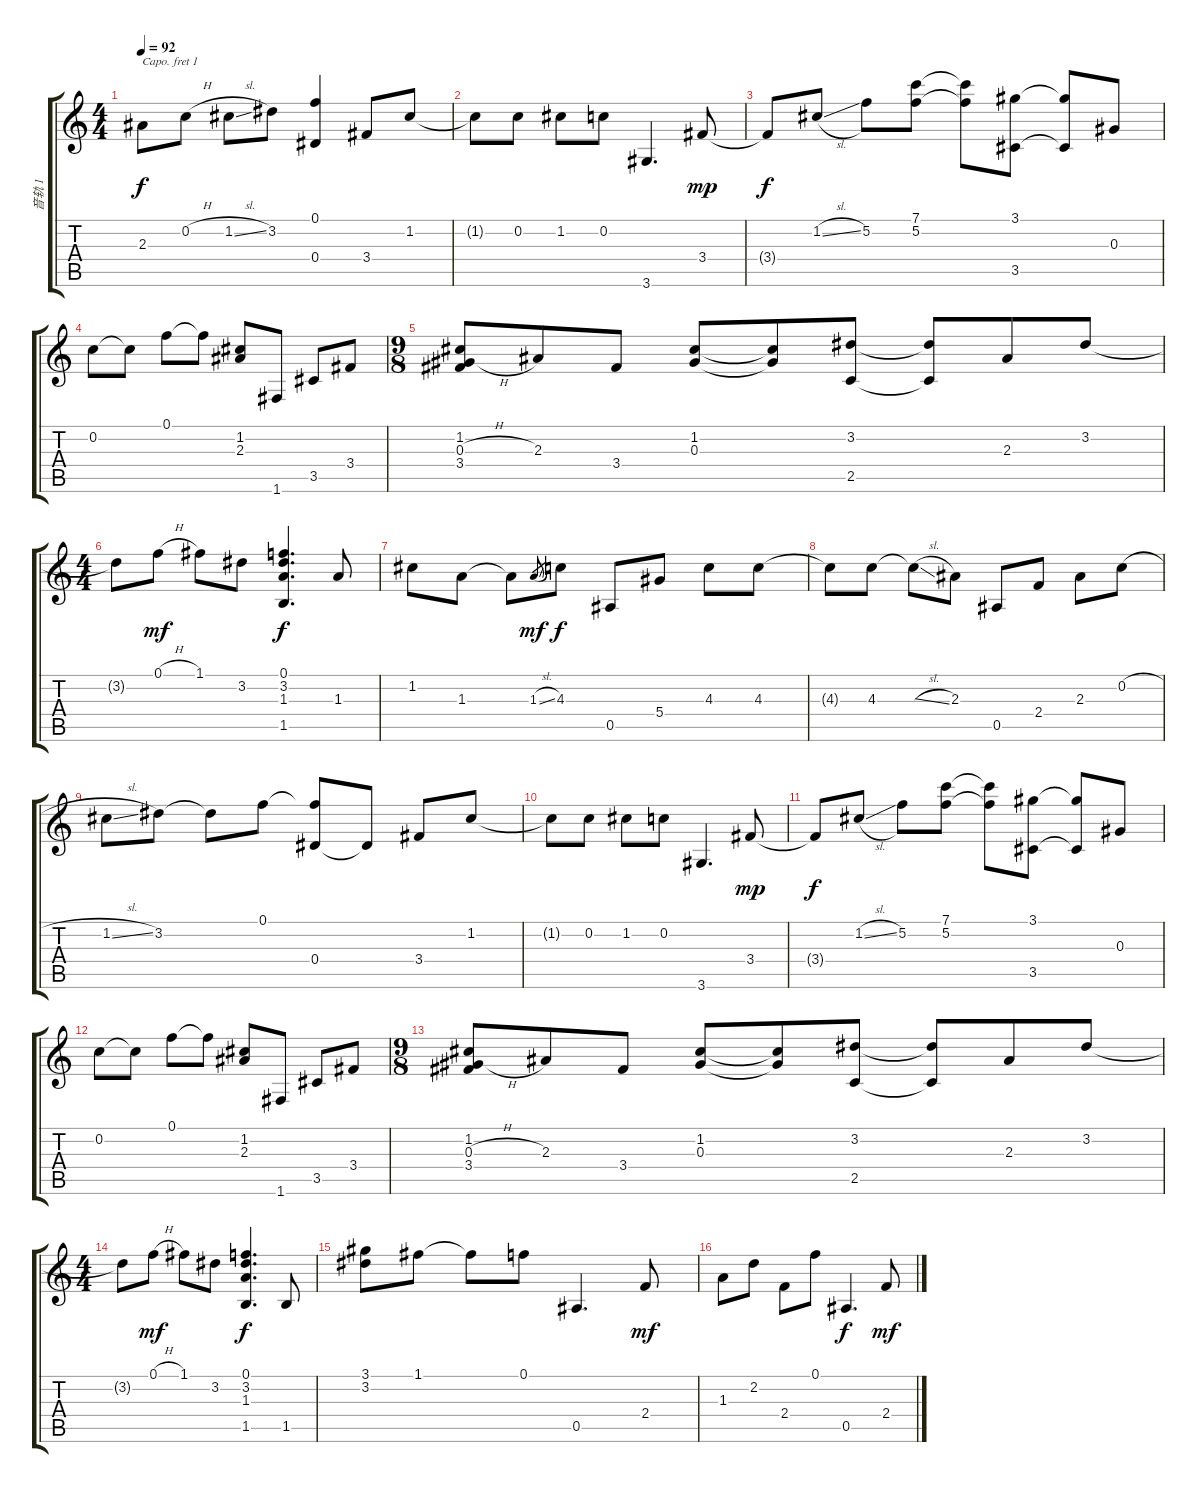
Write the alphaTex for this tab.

\track ("音轨 1" "音轨 1") {instrument acousticguitarsteel}
\staff {score tabs}
\capo 1
\tuning (E4 B3 G3 D3 A2 E2) {hide}
\ts (4 4)
\tempo 92
\clef g2
\ks c
2.3.8{dy f} 0.2{h}.8 1.2{sl}.8 3.2.8 (0.1 0.4).4 3.4.8 1.2.8 |
1.2{t}.8 0.2.8 1.2.8 0.2.8 3.6.4{d} 3.4.8{dy mp} |
3.4{t}.8{dy f} 1.2{sl}.8 5.2.8 (7.1 5.2).8 (7.1{t} 5.2{t}).8 (3.1 3.5).8 (3.1{t} 3.5{t}).8 0.3.8 |
0.2.8 0.2{t}.8 0.1.8 0.1{t}.8 (1.2 2.3).8 1.6.8 3.5.8 3.4.8 |
\ts (9 8)
(1.2 0.3{h} 3.4).8 2.3.8 3.4.8 (1.2 0.3).8 (1.2{t} 0.3{t}).8 (3.2 2.5).8 (3.2{t} 2.5{t}).8 2.3.8 3.2.8 |
\ts (4 4)
3.2{t}.8 0.1{h}.8{dy mf} 1.1.8 3.2.8 (0.1 3.2 1.3 1.5).4{d dy f} 1.3.8 |
1.2.8 1.3.8 1.3{t}.8 1.3{sl}.8{gr dy mf} 4.3.8{dy f} 0.5.8 5.4.8 4.3.8 4.3.8 |
4.3{t}.8 4.3.8 4.3{sl t}.8 2.3.8 0.5.8 2.4.8 2.3.8 0.2{h}.8 |
1.2{sl}.8 3.2.8 3.2{t}.8 0.1.8 (0.1{t} 0.4).8 0.4{t}.8 3.4.8 1.2.8 |
1.2{t}.8 0.2.8 1.2.8 0.2.8 3.6.4{d} 3.4.8{dy mp} |
3.4{t}.8{dy f} 1.2{sl}.8 5.2.8 (7.1 5.2).8 (7.1{t} 5.2{t}).8 (3.1 3.5).8 (3.1{t} 3.5{t}).8 0.3.8 |
0.2.8 0.2{t}.8 0.1.8 0.1{t}.8 (1.2 2.3).8 1.6.8 3.5.8 3.4.8 |
\ts (9 8)
(1.2 0.3{h} 3.4).8 2.3.8 3.4.8 (1.2 0.3).8 (1.2{t} 0.3{t}).8 (3.2 2.5).8 (3.2{t} 2.5{t}).8 2.3.8 3.2.8 |
\ts (4 4)
3.2{t}.8 0.1{h}.8{dy mf} 1.1.8 3.2.8 (0.1 3.2 1.3 1.5).4{d dy f} 1.5.8 |
(3.1 3.2).8 1.1.8 1.1{t}.8 0.1.8 0.5.4{d} 2.4.8{dy mf} |
1.3.8 2.2.8 2.4.8 0.1.8 0.5.4{d dy f} 2.4.8{dy mf}
